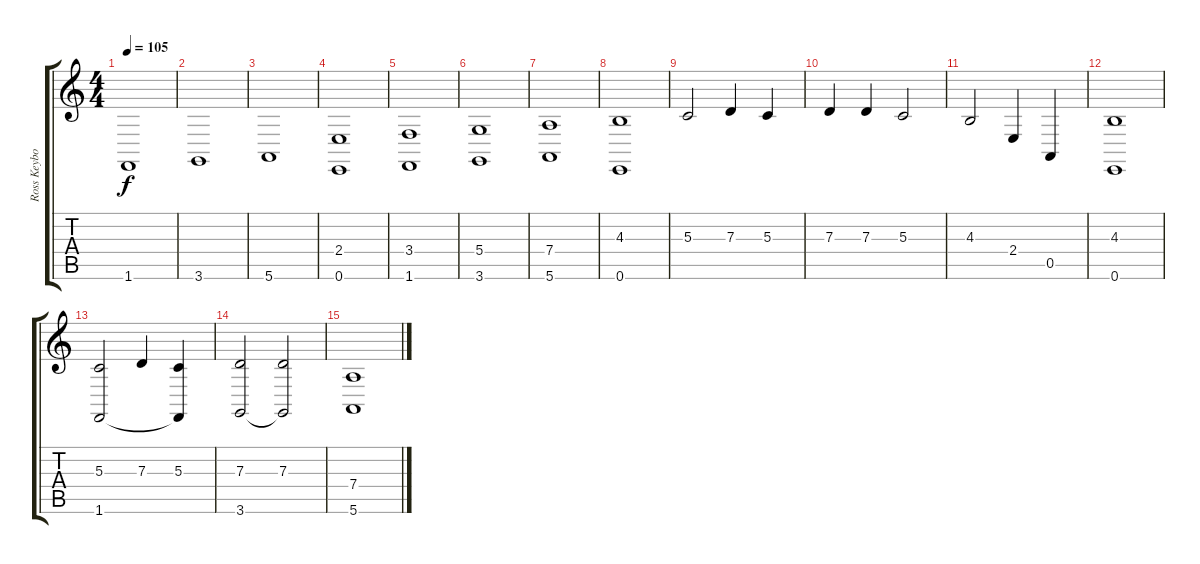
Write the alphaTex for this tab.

\track ("Ross Keyboard" "Ross Keybo") {instrument stringensemble1}
\staff {score tabs}
\tuning (E4 B3 G3 D3 A2 E2) {hide}
\ts (4 4)
\tempo 105
\clef g2
\ks c
1.6.1{dy f} |
3.6.1 |
5.6.1 |
(2.4 0.6).1 |
(3.4 1.6).1 |
(5.4 3.6).1 |
(7.4 5.6).1 |
(4.3 0.6).1 |
5.3.2 7.3.4 5.3.4 |
7.3.4 7.3.4 5.3.2 |
4.3.2 2.4.4 0.5.4 |
(4.3 0.6).1 |
(5.3 1.6).2 7.3.4 (5.3 1.6{t}).4 |
(7.3 3.6).2 (7.3 3.6{t}).2 |
(7.4 5.6).1
